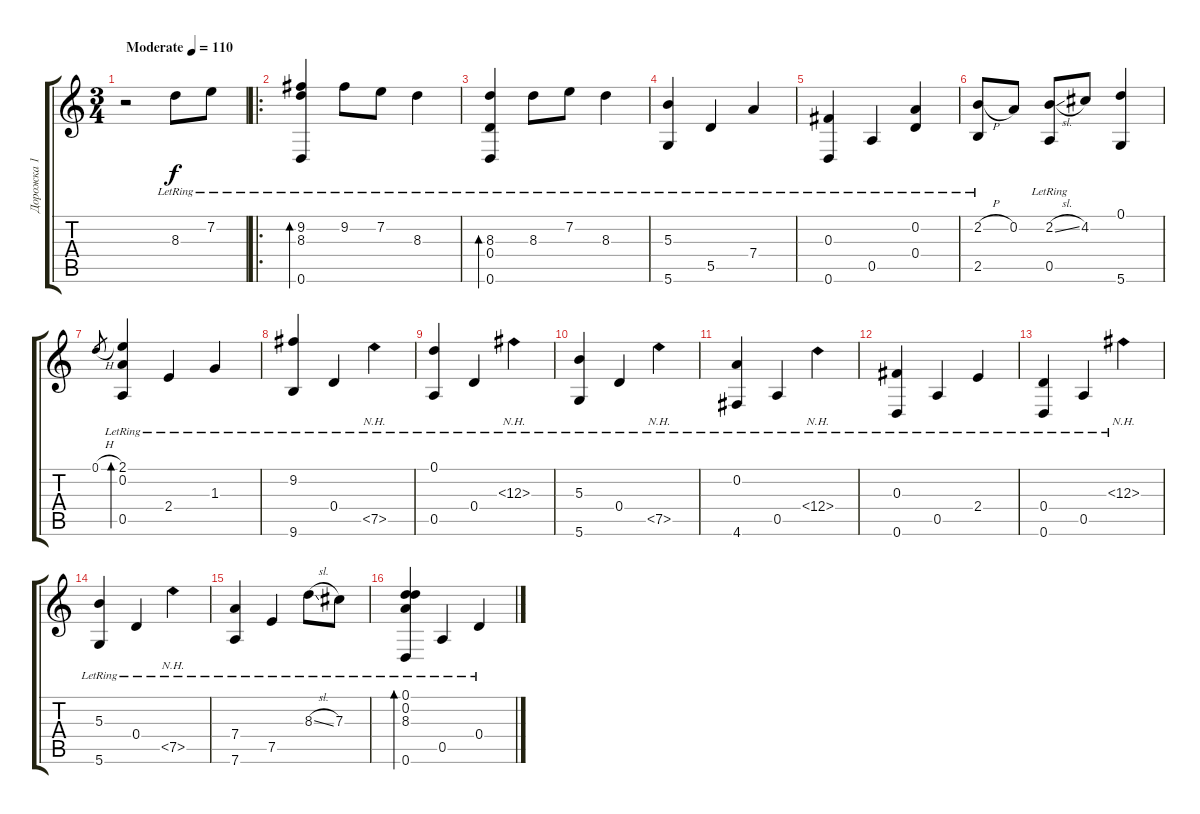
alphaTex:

\track ("Дорожка 1" "Дорожка 1") {instrument acousticguitarnylon}
\staff {score tabs}
\tuning (D4 A3 Gb3 D3 A2 D2) {hide}
\ts (3 4)
\tempo (110 "Moderate")
\clef g2
\ks c
r.2{dy f instrument acousticguitarnylon} 8.3{lr}.8 7.2{lr}.8 |
\ro
(9.2{lr} 8.3{lr} 0.6{lr}).4{bd 120} 9.2{lr}.8 7.2{lr}.8 8.3{lr}.4 |
(8.3{lr} 0.4{lr} 0.6{lr}).4{bd 60} 8.3{lr}.8 7.2{lr}.8 8.3{lr}.4 |
(5.3{lr} 5.6{lr}).4 5.5{lr}.4 7.4{lr}.4 |
(0.3{lr} 0.6{lr}).4 0.5{lr}.4 (0.2{lr} 0.4{lr}).4 |
(2.2{h} 2.5{lr}).8 0.2.8 (2.2{sl} 0.5{lr}).8 4.2.8 (0.1 5.6).4 |
0.1{h}.8{gr} (2.1{lr} 0.2 0.5{lr}).4{bd 120} 2.4{lr}.4 1.3{lr}.4 |
(9.2{lr} 9.6{lr}).4 0.4{lr}.4 7.5{nh lr}.4 |
(0.1{lr} 0.5{lr}).4 0.4{lr}.4 12.3{nh lr}.4 |
(5.3{lr} 5.6{lr}).4 0.4{lr}.4 7.5{nh lr}.4 |
(0.2{lr} 4.6{lr}).4 0.5{lr}.4 12.4{nh lr}.4 |
(0.3{lr} 0.6{lr}).4 0.5{lr}.4 2.4{lr}.4 |
(0.4{lr} 0.6{lr}).4 0.5{lr}.4 12.3{nh lr}.4 |
(5.3{lr} 5.6{lr}).4 0.4{lr}.4 7.5{nh lr}.4 |
(7.4{lr} 7.6{lr}).4 7.5{lr}.4 8.3{sl lr}.8 7.3{lr}.8 |
(0.1{lr} 0.2{lr} 8.3{lr} 0.6{lr}).4{bd 120} 0.5{lr}.4 0.4{lr}.4
